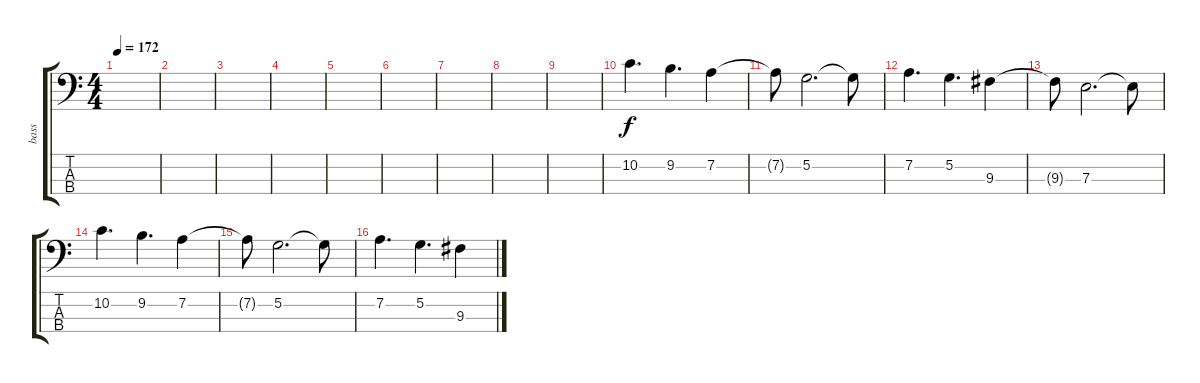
\track ("bass" "bass") {solo instrument electricbassfinger}
\staff {score tabs}
\tuning (G2 D2 A1 E1) {hide}
\ts (4 4)
\tempo 172
\clef f4
\ks c
|
|
|
|
|
|
|
|
|
10.2.4{d} 9.2.4{d} 7.2.4 |
7.2{t}.8 5.2.2{d} 5.2{t}.8 |
7.2.4{d} 5.2.4{d} 9.3.4 |
9.3{t}.8 7.3.2{d} 7.3{t}.8 |
10.2.4{d} 9.2.4{d} 7.2.4 |
7.2{t}.8 5.2.2{d} 5.2{t}.8 |
7.2.4{d} 5.2.4{d} 9.3.4
